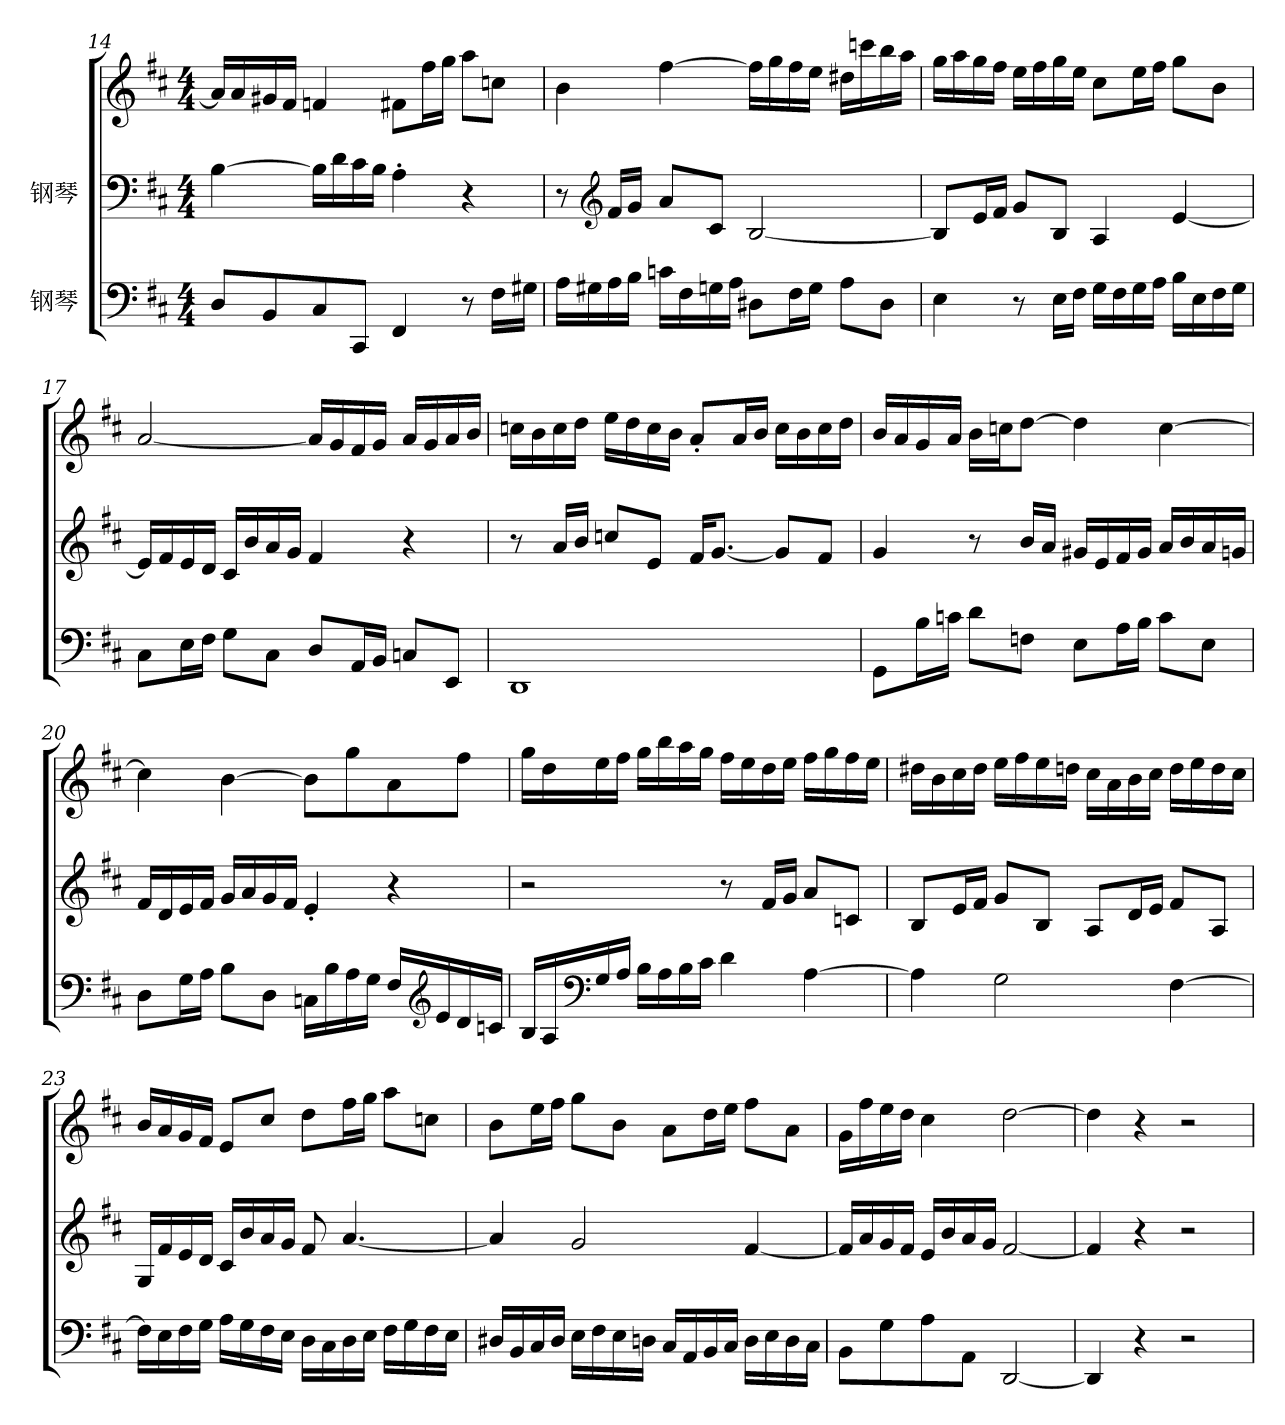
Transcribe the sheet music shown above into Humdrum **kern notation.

**kern	**kern	**kern
*part2	*part1	*part1
*staff3	*staff2	*staff1
*I"钢琴	*I"钢琴	*
*clefF4	*clefF4	*clefG2
*k[f#c#]	*k[f#c#]	*k[f#c#]
*M4/4	*M4/4	*M4/4
=14	=14	=14
8D/L	[4B\	16a/LL]
.	.	16a/
8BB/	.	16g#X/
.	.	16f#/JJ
8C#/	16B\LL]	4fn/
.	16d\	.
8CC#/J	16c#\	.
.	16B\JJ	.
4FF#/	4A'\	8f#X\L
.	.	16ff#\L
.	.	16gg\JJ
8r	4r	8aa\L
16F#\LL	.	8ccn\J
16G#X\JJ	.	.
!!LO:LB:g=z
=15	=15	=15
16A\LL	8r	4b\
16G#X\	.	.
*	*clefG2	*
16A\	16f#/LL	.
16B\JJ	16g/JJ	.
16cn\LL	8a/L	[4ff#\
16F#\	.	.
16Gn\	8c#/J	.
16A\JJ	.	.
8D#X\L	[2B/	16ff#\LL]
.	.	16gg\
16F#\L	.	16ff#\
16G\JJ	.	16ee\JJ
8A\L	.	16dd#X\LL
.	.	16cccn\
8D#\J	.	16bb\
.	.	16aa\JJ
=16	=16	=16
4E\	8B/L]	16gg\LL
.	.	16aa\
.	16e/L	16gg\
.	16f#/JJ	16ff#\JJ
8r	8g/L	16ee\LL
.	.	16ff#\
16E\LL	8B/J	16gg\
16F#\JJ	.	16ee\JJ
16G\LL	4A/	8cc#\L
16F#\	.	.
16G\	.	16ee\L
16A\JJ	.	16ff#\JJ
16B\LL	[4e/	8gg\L
16E\	.	.
16F#\	.	8b\J
16G\JJ	.	.
!!LO:PB:g=z
=17	=17	=17
8C#\L	16e/LL]	[2a/
.	16f#/	.
16E\L	16e/	.
16F#\JJ	16d/JJ	.
8G\L	16c#/LL	.
.	16b/	.
8C#\J	16a/	.
.	16g/JJ	.
8D/L	4f#/	16a/LL]
.	.	16g/
16AA/L	.	16f#/
16BB/JJ	.	16g/JJ
8Cn/L	4r	16a/LL
.	.	16g/
8EE/J	.	16a/
.	.	16b/JJ
=18	=18	=18
1DD	8r	16ccn\LL
.	.	16b\
.	16a/LL	16cc\
.	16b/JJ	16dd\JJ
.	8ccn/L	16ee\LL
.	.	16dd\
.	8e/J	16cc\
.	.	16b\JJ
.	16f#/KL	8a'/L
.	[8.g/J	.
.	.	16a/L
.	.	16b/JJ
.	8g/L]	16cc\LL
.	.	16b\
.	8f#/J	16cc\
.	.	16dd\JJ
!!LO:LB:g=z
=19	=19	=19
8GG\L	4g/	16b/LL
.	.	16a/
16B\L	.	16g/
16cn\JJ	.	16a/JJ
8d\L	8r	16b\LL
.	.	16ccn\J
8Fn\J	16b/LL	[8dd\J
.	16a/JJ	.
8E\L	16g#X/LL	4dd\]
.	16e/	.
16A\L	16f#/	.
16B\JJ	16g#/JJ	.
8c\L	16a/LL	[4cc\
.	16b/	.
8E\J	16a/	.
.	16gn/JJ	.
=20	=20	=20
8D\L	16f#/LL	4cc\]
.	16d/	.
16G\L	16e/	.
16A\JJ	16f#/JJ	.
8B\L	16g/LL	[4b\
.	16a/	.
8D\J	16g/	.
.	16f#/JJ	.
16Cn\LL	4e'/	8b\L]
16B\	.	.
16A\	.	8gg\
16G\JJ	.	.
16F#/LL	4r	8a\
*clefG2	*	*
16e/	.	.
16d/	.	8ff#\J
16cn/JJ	.	.
!!LO:LB:g=z
=21	=21	=21
16B/LL	2r	16gg\LL
16A/	.	16dd\
*clefF4	*	*
16G/	.	16ee\
16A/JJ	.	16ff#\JJ
16B\LL	.	16gg\LL
16A\	.	16bb\
16B\	.	16aa\
16c#\JJ	.	16gg\JJ
4d\	8r	16ff#\LL
.	.	16ee\
.	16f#/LL	16dd\
.	16g/JJ	16ee\JJ
[4A\	8a/L	16ff#\LL
.	.	16gg\
.	8cn/J	16ff#\
.	.	16ee\JJ
=22	=22	=22
4A\]	8B/L	16dd#X\LL
.	.	16b\
.	16e/L	16cc#\
.	16f#/JJ	16dd#\JJ
2G\	8g/L	16ee\LL
.	.	16ff#\
.	8B/J	16ee\
.	.	16ddn\JJ
.	8A/L	16cc#\LL
.	.	16a\
.	16d/L	16b\
.	16e/JJ	16cc#\JJ
[4F#\	8f#/L	16dd\LL
.	.	16ee\
.	8A/J	16dd\
.	.	16cc#\JJ
!!LO:LB:g=z
=23	=23	=23
16F#\LL]	16G/LL	16b/LL
16E\	16f#/	16a/
16F#\	16e/	16g/
16G\JJ	16d/JJ	16f#/JJ
16A\LL	16c#/LL	8e/L
16G\	16b/	.
16F#\	16a/	8cc#/J
16E\JJ	16g/JJ	.
16D\LL	8f#/	8dd\L
16C#\	.	.
16D\	[4.a/	16ff#\L
16E\JJ	.	16gg\JJ
16F#\LL	.	8aa\L
16G\	.	.
16F#\	.	8ccn\J
16E\JJ	.	.
=24	=24	=24
16D#X/LL	4a/]	8b\L
16BB/	.	.
16C#/	.	16ee\L
16D#/JJ	.	16ff#\JJ
16E\LL	2g/	8gg\L
16F#\	.	.
16E\	.	8b\J
16Dn\JJ	.	.
16C#/LL	.	8a\L
16AA/	.	.
16BB/	.	16dd\L
16C#/JJ	.	16ee\JJ
16D\LL	[4f#/	8ff#\L
16E\	.	.
16D\	.	8a\J
16C#\JJ	.	.
=25	=25	=25
8BB\L	16f#/LL]	16g\LL
.	16a/	16ff#\
*	*	*MM87
8G\	16g/	16ee\
.	16f#/JJ	16dd\JJ
8A\	16e/LL	4cc#\
.	16b/	.
8AA\J	16a/	.
.	16g/JJ	.
[2DD/	[2f#/	[2dd\
!!LO:PB:g=z
=26	=26	=26
*	*	*MM92
4DD/]	4f#/]	4dd\]
4r	4r	4r
2r	2r	2r
=	=	=
*-	*-	*-
